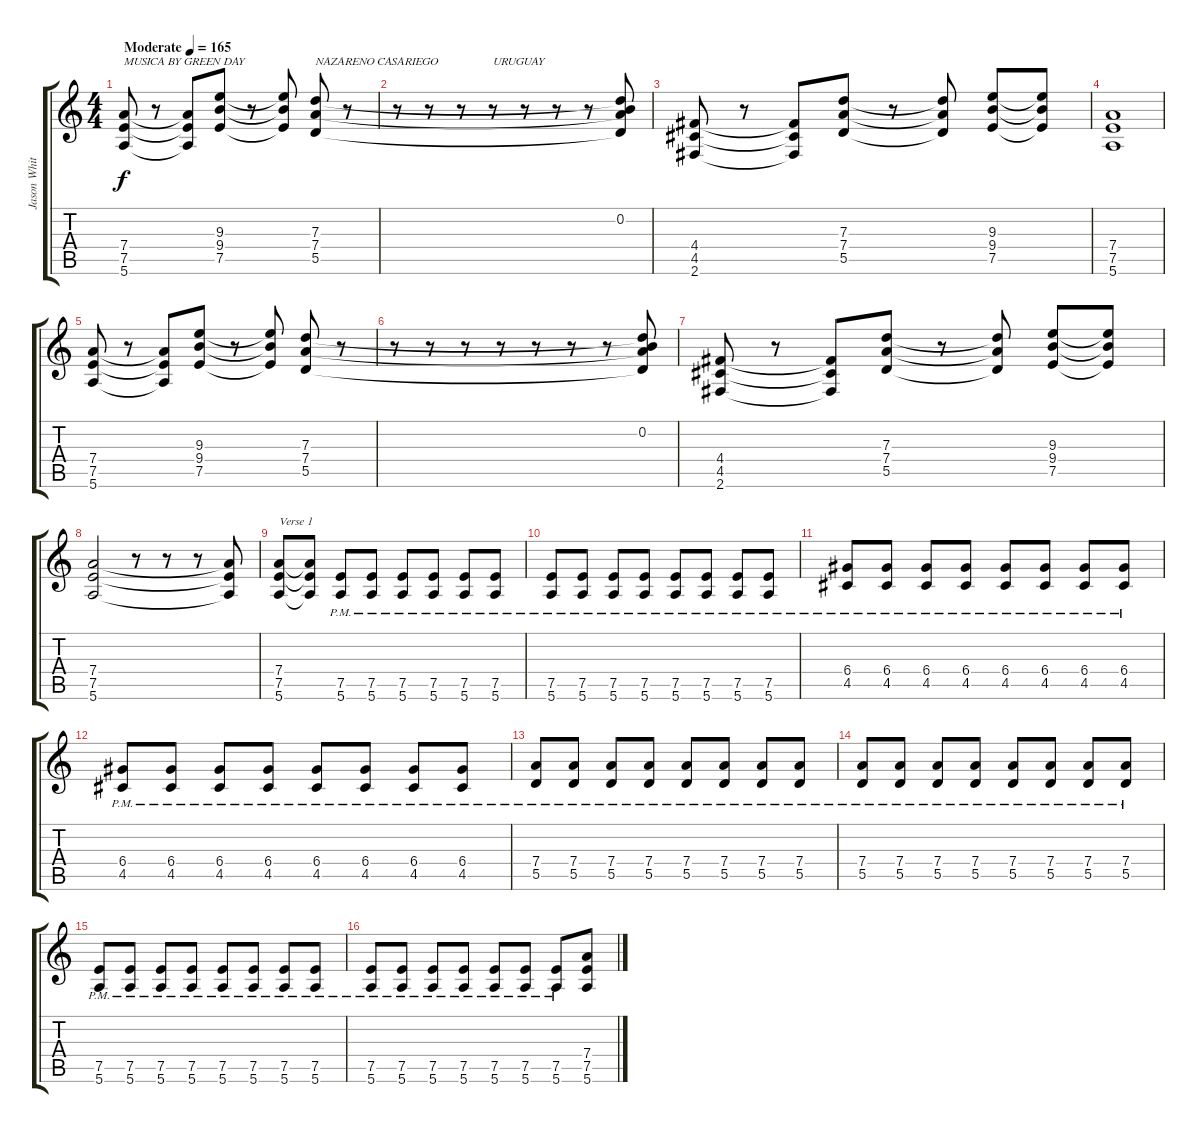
\track ("Jason White" "Jason Whit") {instrument overdrivenguitar}
\staff {score tabs}
\tuning (E4 B3 G3 D3 A2 E2) {hide}
\ts (4 4)
\tempo (165 "Moderate")
\clef g2
\ks c
(7.4 7.5 5.6).8{txt "MUSICA BY GREEN DAY" dy f instrument overdrivenguitar} r.8 (7.4{t} 7.5{t} 5.6{t}).8 (9.3 9.4 7.5).8 r.8 (9.3{t} 9.4{t} 7.5{t}).8 (7.3 7.4 5.5).8{txt "NAZARENO CASARIEGO"} r.8 |
r.8 r.8 r.8 r.8{txt "URUGUAY"} r.8 r.8 r.8 (0.2 7.3{t} 7.4{t} 5.5{t}).8 |
(4.4 4.5 2.6).8 r.8{txt ""} (4.4{t} 4.5{t} 2.6{t}).8 (7.3 7.4 5.5).8 r.8 (7.3{t} 7.4{t} 5.5{t}).8 (9.3 9.4 7.5).8 (9.3{t} 9.4{t} 7.5{t}).8 |
(7.4 7.5 5.6).1 |
(7.4 7.5 5.6).8 r.8 (7.4{t} 7.5{t} 5.6{t}).8 (9.3 9.4 7.5).8 r.8 (9.3{t} 9.4{t} 7.5{t}).8 (7.3 7.4 5.5).8 r.8 |
r.8 r.8 r.8 r.8 r.8 r.8 r.8 (0.2 7.3{t} 7.4{t} 5.5{t}).8 |
(4.4 4.5 2.6).8 r.8 (4.4{t} 4.5{t} 2.6{t}).8 (7.3 7.4 5.5).8 r.8 (7.3{t} 7.4{t} 5.5{t}).8 (9.3 9.4 7.5).8 (9.3{t} 9.4{t} 7.5{t}).8 |
(7.4 7.5 5.6).2 r.8 r.8 r.8 (7.4{t} 7.5{t} 5.6{t}).8 |
(7.4 7.5 5.6).8{txt "Verse 1"} (7.4{t} 7.5{t} 5.6{t}).8 (7.5{pm} 5.6{pm}).8 (7.5{pm} 5.6{pm}).8 (7.5{pm} 5.6{pm}).8 (7.5{pm} 5.6{pm}).8 (7.5{pm} 5.6{pm}).8 (7.5{pm} 5.6{pm}).8 |
(7.5{pm} 5.6{pm}).8 (7.5{pm} 5.6{pm}).8 (7.5{pm} 5.6{pm}).8 (7.5{pm} 5.6{pm}).8 (7.5{pm} 5.6{pm}).8 (7.5{pm} 5.6{pm}).8 (7.5{pm} 5.6{pm}).8 (7.5{pm} 5.6{pm}).8 |
(6.4{pm} 4.5{pm}).8 (6.4{pm} 4.5{pm}).8 (6.4{pm} 4.5{pm}).8 (6.4{pm} 4.5{pm}).8 (6.4{pm} 4.5{pm}).8 (6.4{pm} 4.5{pm}).8 (6.4{pm} 4.5{pm}).8 (6.4{pm} 4.5{pm}).8 |
(6.4{pm} 4.5{pm}).8 (6.4{pm} 4.5{pm}).8 (6.4{pm} 4.5{pm}).8 (6.4{pm} 4.5{pm}).8 (6.4{pm} 4.5{pm}).8 (6.4{pm} 4.5{pm}).8 (6.4{pm} 4.5{pm}).8 (6.4{pm} 4.5{pm}).8 |
(7.4{pm} 5.5{pm}).8 (7.4{pm} 5.5{pm}).8 (7.4{pm} 5.5{pm}).8 (7.4{pm} 5.5{pm}).8 (7.4{pm} 5.5{pm}).8 (7.4{pm} 5.5{pm}).8 (7.4{pm} 5.5{pm}).8 (7.4{pm} 5.5{pm}).8 |
(7.4{pm} 5.5{pm}).8 (7.4{pm} 5.5{pm}).8 (7.4{pm} 5.5{pm}).8 (7.4{pm} 5.5{pm}).8 (7.4{pm} 5.5{pm}).8 (7.4{pm} 5.5{pm}).8 (7.4{pm} 5.5{pm}).8 (7.4{pm} 5.5{pm}).8 |
(7.5{pm} 5.6{pm}).8 (7.5{pm} 5.6{pm}).8 (7.5{pm} 5.6{pm}).8 (7.5{pm} 5.6{pm}).8 (7.5{pm} 5.6{pm}).8 (7.5{pm} 5.6{pm}).8 (7.5{pm} 5.6{pm}).8 (7.5{pm} 5.6{pm}).8 |
(7.5{pm} 5.6{pm}).8 (7.5{pm} 5.6{pm}).8 (7.5{pm} 5.6{pm}).8 (7.5{pm} 5.6{pm}).8 (7.5{pm} 5.6{pm}).8 (7.5{pm} 5.6{pm}).8 (7.5{pm} 5.6{pm}).8 (7.4 7.5 5.6).8
